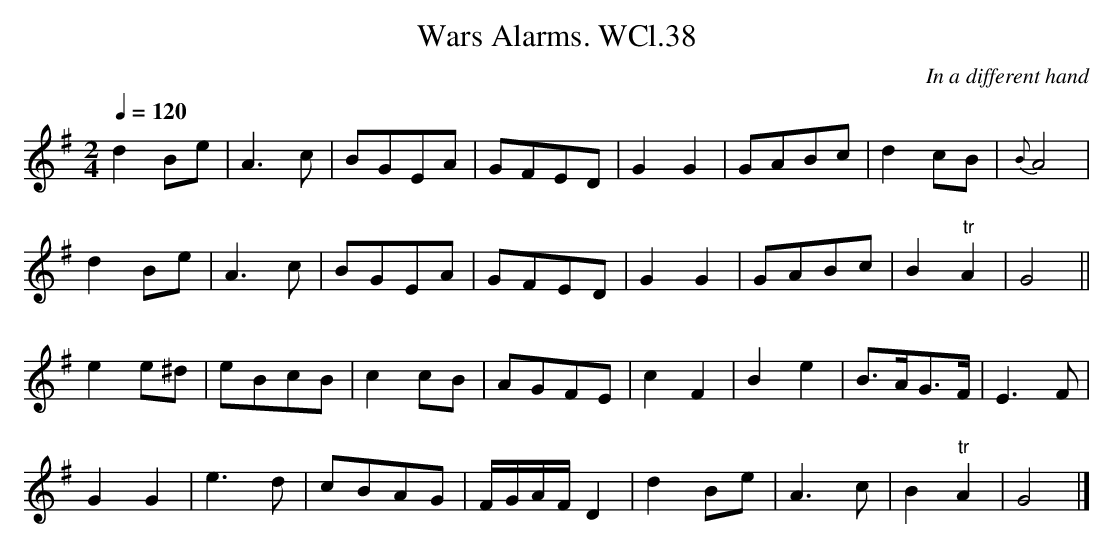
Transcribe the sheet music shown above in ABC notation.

X:1
T:Wars Alarms. WCl.38
M:2/4
L:1/8
Q:1/4=120
C:In a different hand
W:
K:G
d2Be|A3c|BGEA|GFED|G2G2|GABc|d2 cB|{B}A4|
d2 Be|A3c|BGEA|GFED|G2G2|GABc|B2"tr"A2|G4||
e2 e^d|eBcB|c2 cB|AGFE|c2 F2|B2 e2|B>AG>F|E3F|
G2 G2|e3 d|cBAG|F/2G/2A/2F/2 D2|d2 Be|A3 c|B2"tr"A2|G4|]
